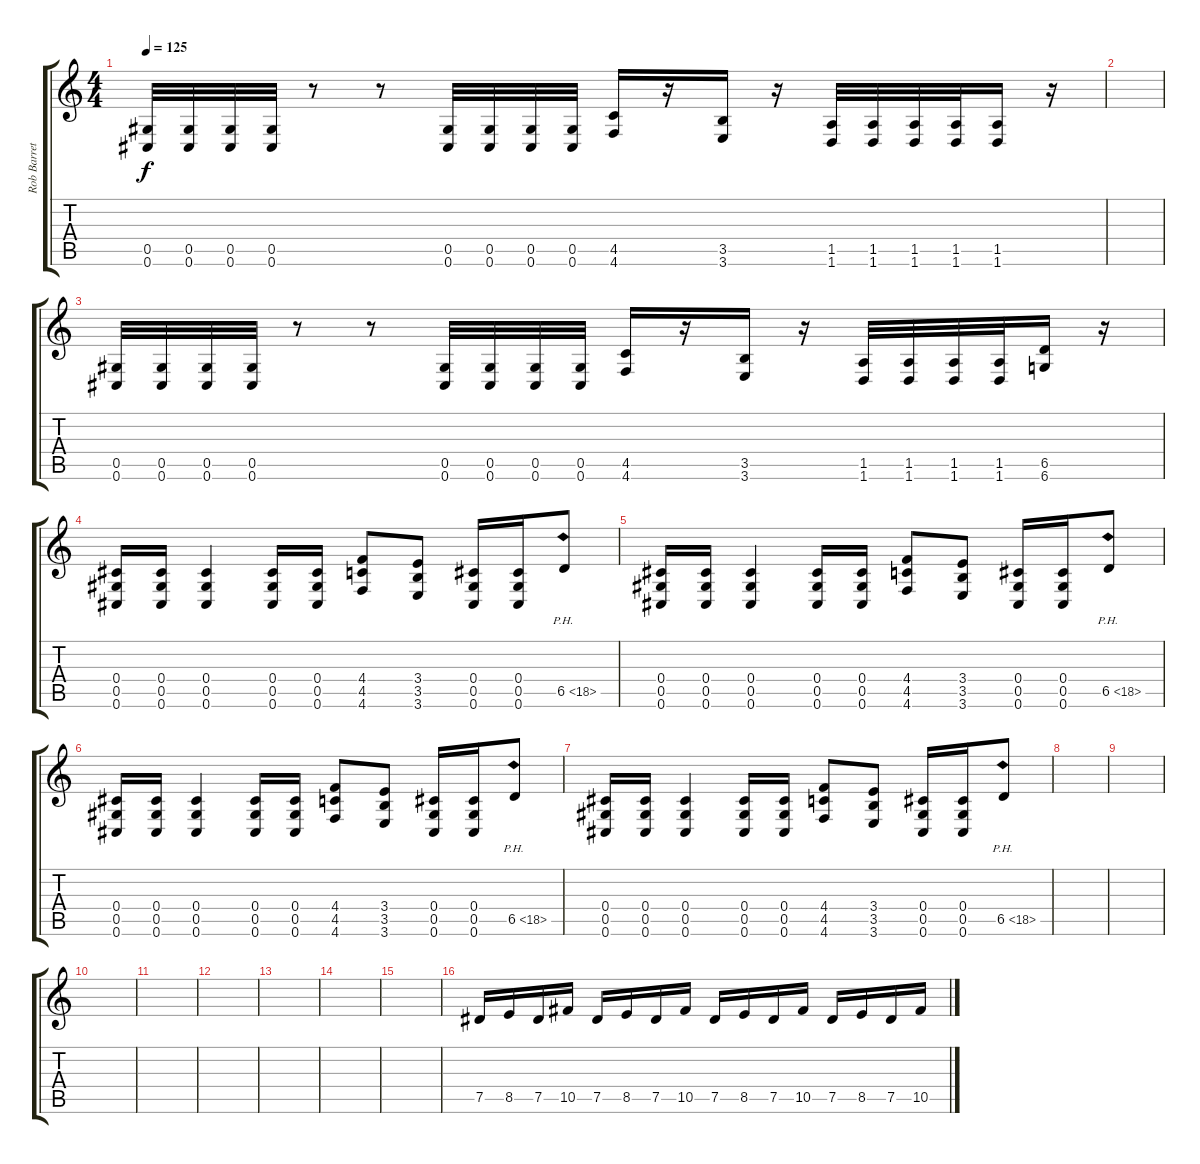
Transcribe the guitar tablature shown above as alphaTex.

\track ("Rob Barrett" "Rob Barret") {instrument distortionguitar}
\staff {score tabs}
\tuning (Eb4 Bb3 Gb3 Db3 Ab2 Db2) {hide}
\ts (4 4)
\tempo 125
\clef g2
\ks c
(0.5 0.6).32{dy f} (0.5 0.6).32 (0.5 0.6).32 (0.5 0.6).32 r.8 r.8 (0.5 0.6).32 (0.5 0.6).32 (0.5 0.6).32 (0.5 0.6).32 (4.5 4.6).16 r.16 (3.5 3.6).16 r.16 (1.5 1.6).32 (1.5 1.6).32 (1.5 1.6).32 (1.5 1.6).32 (1.5 1.6).16 r.16 |
|
(0.5 0.6).32 (0.5 0.6).32 (0.5 0.6).32 (0.5 0.6).32 r.8 r.8 (0.5 0.6).32 (0.5 0.6).32 (0.5 0.6).32 (0.5 0.6).32 (4.5 4.6).16 r.16 (3.5 3.6).16 r.16 (1.5 1.6).32 (1.5 1.6).32 (1.5 1.6).32 (1.5 1.6).32 (6.5 6.6).16 r.16 |
(0.4 0.5 0.6).16 (0.4 0.5 0.6).16 (0.4 0.5 0.6).4 (0.4 0.5 0.6).16 (0.4 0.5 0.6).16 (4.4 4.5 4.6).8 (3.4 3.5 3.6).8 (0.4 0.5 0.6).16 (0.4 0.5 0.6).16 6.5{ph 12}.8 |
(0.4 0.5 0.6).16 (0.4 0.5 0.6).16 (0.4 0.5 0.6).4 (0.4 0.5 0.6).16 (0.4 0.5 0.6).16 (4.4 4.5 4.6).8 (3.4 3.5 3.6).8 (0.4 0.5 0.6).16 (0.4 0.5 0.6).16 6.5{ph 12}.8 |
(0.4 0.5 0.6).16 (0.4 0.5 0.6).16 (0.4 0.5 0.6).4 (0.4 0.5 0.6).16 (0.4 0.5 0.6).16 (4.4 4.5 4.6).8 (3.4 3.5 3.6).8 (0.4 0.5 0.6).16 (0.4 0.5 0.6).16 6.5{ph 12}.8 |
(0.4 0.5 0.6).16 (0.4 0.5 0.6).16 (0.4 0.5 0.6).4 (0.4 0.5 0.6).16 (0.4 0.5 0.6).16 (4.4 4.5 4.6).8 (3.4 3.5 3.6).8 (0.4 0.5 0.6).16 (0.4 0.5 0.6).16 6.5{ph 12}.8 |
|
|
|
|
|
|
|
|
7.5.16 8.5.16 7.5.16 10.5.16 7.5.16 8.5.16 7.5.16 10.5.16 7.5.16 8.5.16 7.5.16 10.5.16 7.5.16 8.5.16 7.5.16 10.5.16
